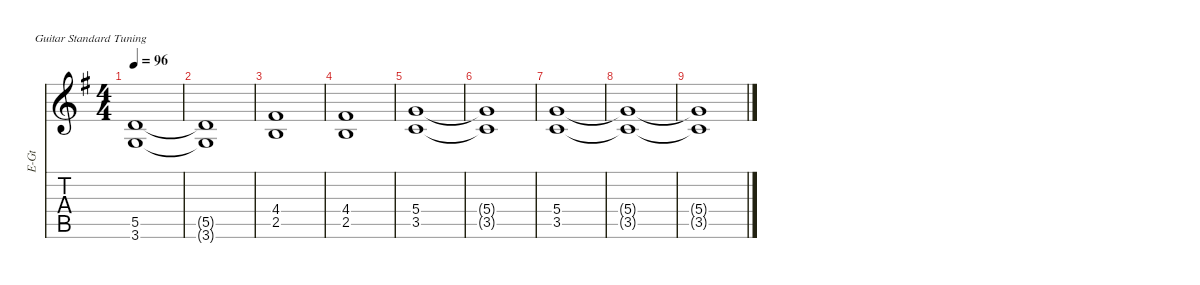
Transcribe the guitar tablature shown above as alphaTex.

\hideDynamics
\bracketExtendMode nobrackets
\otherSystemsTrackNameOrientation horizontal
\track ("Guitar 2" "E-Gt") {defaultSystemsLayout 4 instrument distortionguitar}
\staff {score tabs}
\tuning (E4 B3 G3 D3 A2 E2)
\ts (4 4)
\tempo 96
\clef g2
\ks g
(5.5{acc forcenatural} 3.6{acc forcenatural}).1{dy f beam Up} |
(5.5{t acc forcenatural} 3.6{t acc forcenatural}).1{beam Up} |
(4.4{acc #} 2.5{acc forcenatural}).1{beam Up} |
(4.4{acc #} 2.5{acc forcenatural}).1{beam Up} |
(5.4{acc forcenatural} 3.5{acc forcenatural}).1{beam Up} |
(5.4{t acc forcenatural} 3.5{t acc forcenatural}).1{beam Up} |
(5.4{acc forcenatural} 3.5{acc forcenatural}).1{beam Up} |
(5.4{t acc forcenatural} 3.5{t acc forcenatural}).1{beam Up} |
(5.4{t acc forcenatural} 3.5{t acc forcenatural}).1{beam Up}
